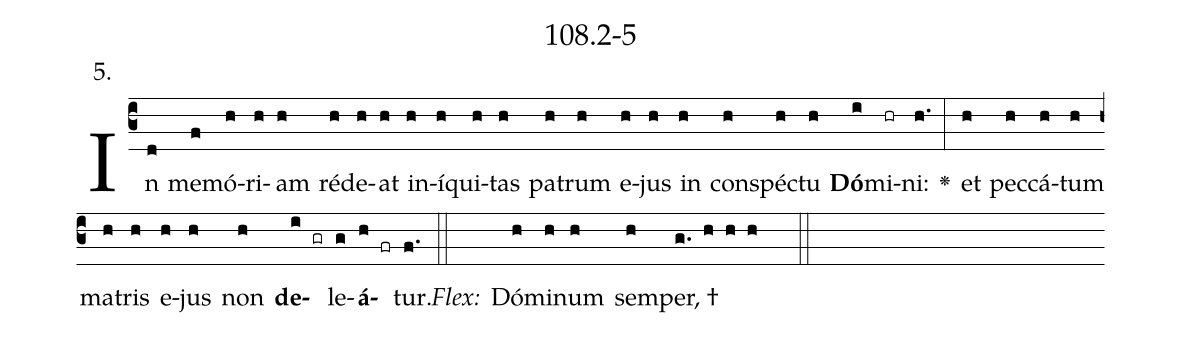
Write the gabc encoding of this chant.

name: 108.2-5;
annotation: 5.;
%%
(c3)In(d) me(f)mó(h)ri(h)am(h) réd(h)e(h)at(h) in(h)í(h)qui(h)tas(h) pa(h)trum(h) e(h)jus(h) in(h) con(h)spéc(h)tu(h) <b>Dó</b>(i)mi(hr)ni:(h.) <v>\greheightstar</v>(:) et(h) pec(h)cá(h)tum(h) ma(h)tris(h) e(h)jus(h) non(h) <b>de</b>(i gr)le(g)<b>á</b>(h fr)tur.(f.) (::)
<i>Flex:</i>()  Dó(h)mi(h)num(h) sem(h)per, †(g. h h h  ::)

%E(h) u(h) o(i) u(g) a(h) e.(f.) (::)
